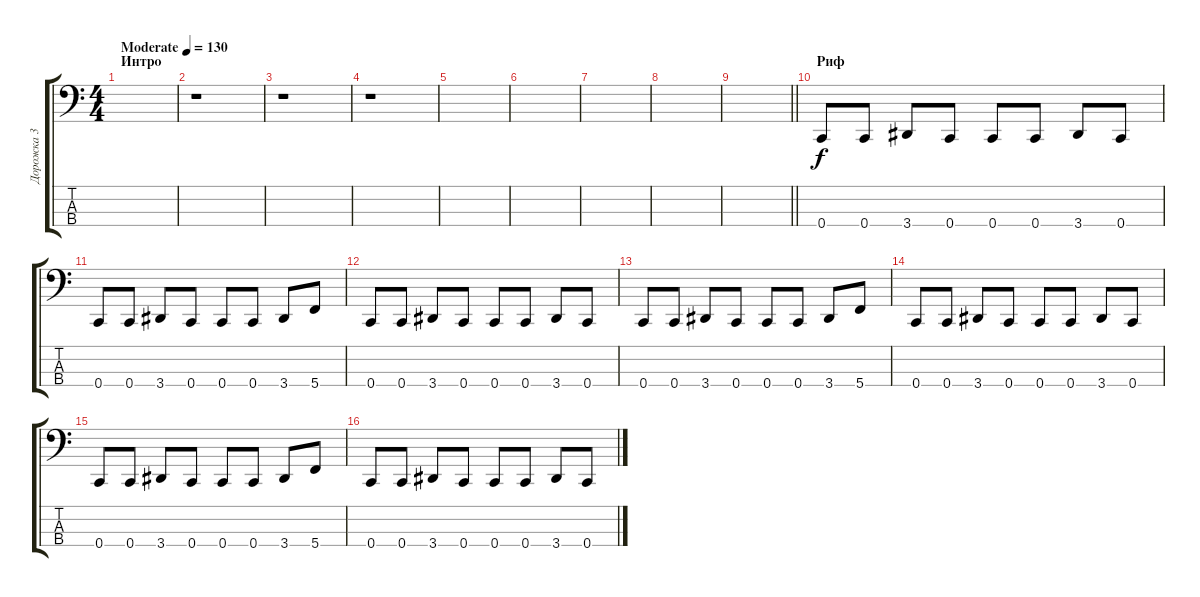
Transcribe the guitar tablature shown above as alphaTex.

\track ("Дорожка 3" "Дорожка 3") {instrument electricbassfinger}
\staff {score tabs}
\tuning (F2 C2 G1 C1) {hide}
\ts (4 4)
\section ("" "Интро")
\tempo (130 "Moderate")
\clef f4
\ks c
|
r.1 |
r.1 |
r.1 |
|
|
|
|
\barLineRight lightlight
|
\section ("" "Риф")
0.4.8 0.4.8 3.4.8 0.4.8 0.4.8 0.4.8 3.4.8 0.4.8 |
0.4.8 0.4.8 3.4.8 0.4.8 0.4.8 0.4.8 3.4.8 5.4.8 |
0.4.8 0.4.8 3.4.8 0.4.8 0.4.8 0.4.8 3.4.8 0.4.8 |
0.4.8 0.4.8 3.4.8 0.4.8 0.4.8 0.4.8 3.4.8 5.4.8 |
0.4.8 0.4.8 3.4.8 0.4.8 0.4.8 0.4.8 3.4.8 0.4.8 |
0.4.8 0.4.8 3.4.8 0.4.8 0.4.8 0.4.8 3.4.8 5.4.8 |
0.4.8 0.4.8 3.4.8 0.4.8 0.4.8 0.4.8 3.4.8 0.4.8
